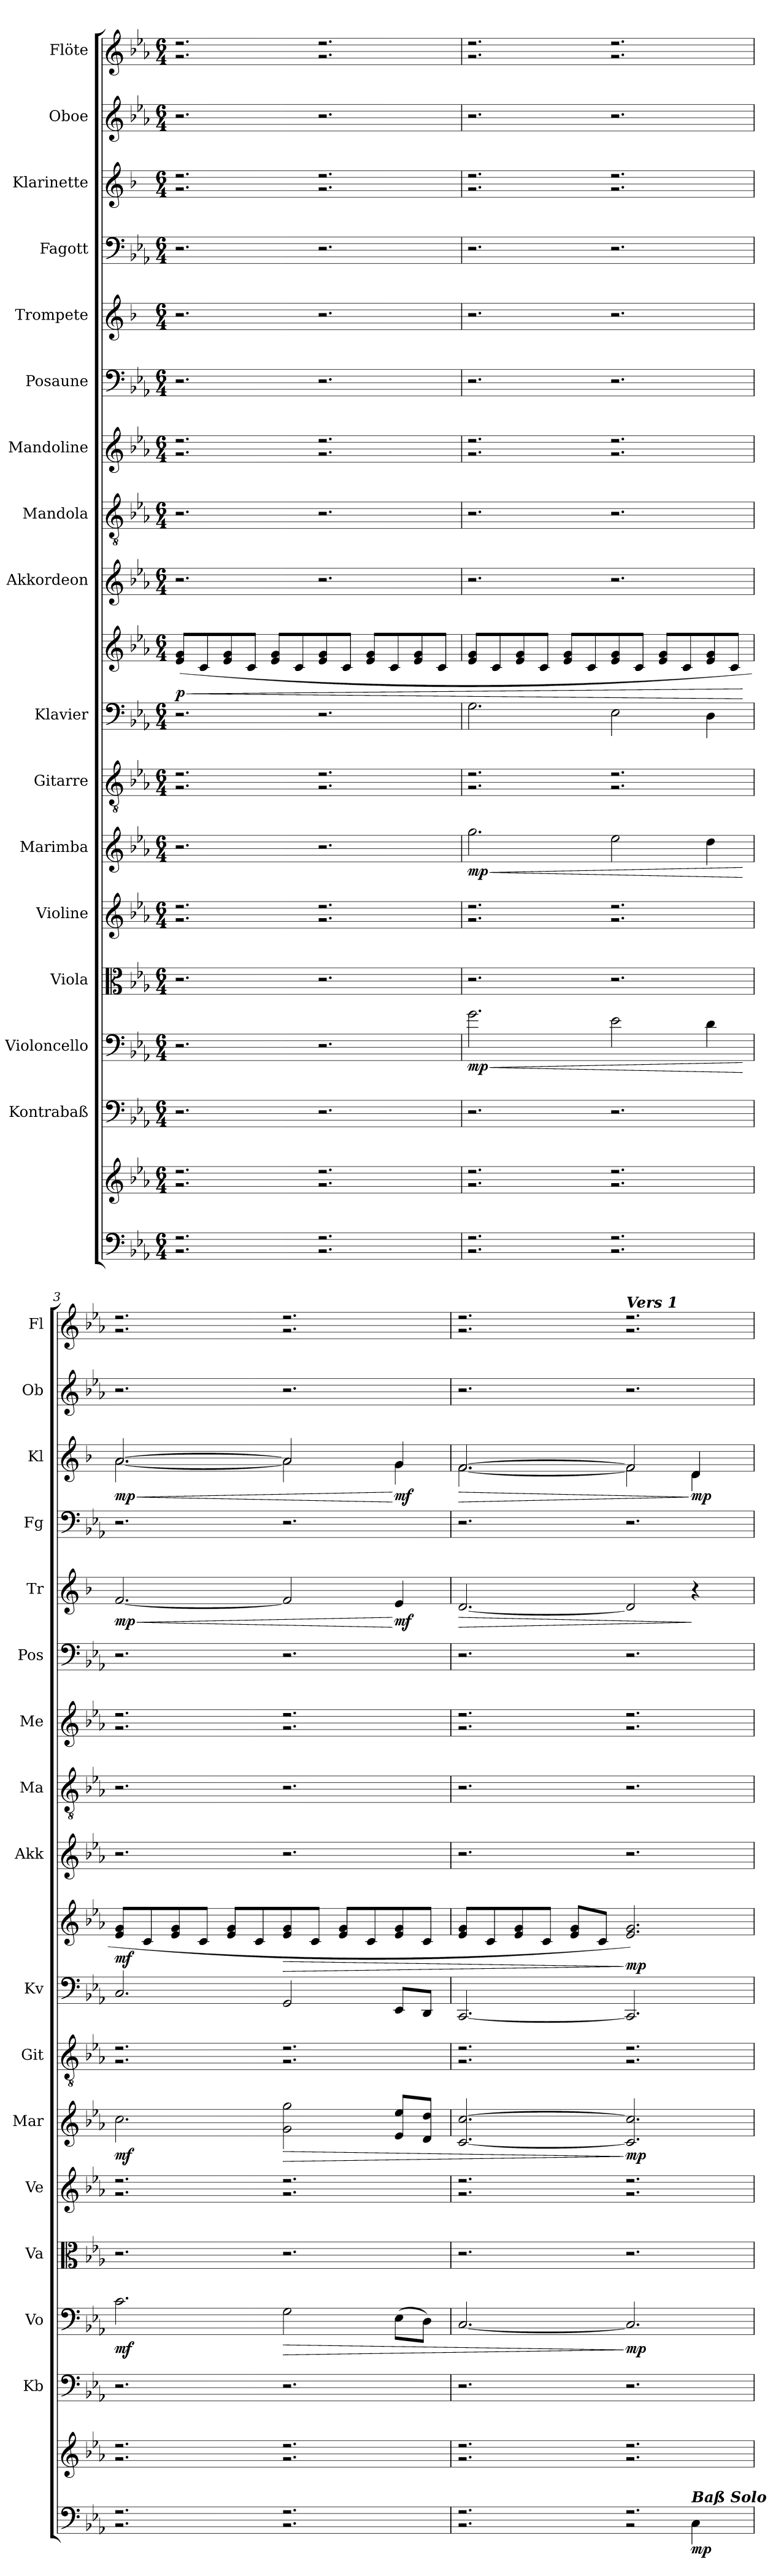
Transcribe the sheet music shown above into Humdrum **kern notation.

**kern	**dynam	**kern	**kern	**kern	**dynam	**kern	**kern	**kern	**dynam	**kern	**kern	**kern	**dynam	**kern	**kern	**kern	**kern	**kern	**dynam	**kern	**kern	**dynam	**kern	**kern
*part18	*part18	*part17	*part16	*part15	*part15	*part14	*part13	*part12	*part12	*part11	*part10	*part10	*part10	*part9	*part8	*part7	*part6	*part5	*part5	*part4	*part3	*part3	*part2	*part1
*staff19	*staff19	*staff18	*staff17	*staff16	*staff16	*staff15	*staff14	*staff13	*staff13	*staff12	*staff11	*staff10	*staff10/11	*staff9	*staff8	*staff7	*staff6	*staff5	*staff5	*staff4	*staff3	*staff3	*staff2	*staff1
*	*	*	*I"Kontrabaß	*I"Violoncello	*	*I"Viola	*I"Violine	*I"Marimba	*	*I"Gitarre	*I"Klavier	*	*	*I"Akkordeon	*I"Mandola	*I"Mandoline	*I"Posaune	*I"Trompete	*	*I"Fagott	*I"Klarinette	*	*I"Oboe	*I"Flöte
*	*	*	*I'Kb	*I'Vo	*	*I'Va	*I'Ve	*I'Mar	*	*I'Git	*I'Kv	*	*	*I'Akk	*I'Ma	*I'Me	*I'Pos	*I'Tr	*	*I'Fg	*I'Kl	*	*I'Ob	*I'Fl
*clefF4	*	*clefG2	*clefF4	*clefF4	*	*clefC3	*clefG2	*clefG2	*	*clefGv2	*clefF4	*clefG2	*	*clefG2	*clefGv2	*clefG2	*clefF4	*clefG2	*	*clefF4	*clefG2	*	*clefG2	*clefG2
*	*	*	*	*	*	*	*	*	*	*	*	*	*	*	*	*	*	*ITrd1c2	*	*	*ITrd1c2	*	*	*
*k[b-e-a-]	*	*k[b-e-a-]	*k[b-e-a-]	*k[b-e-a-]	*	*k[b-e-a-]	*k[b-e-a-]	*k[b-e-a-]	*	*k[b-e-a-]	*k[b-e-a-]	*k[b-e-a-]	*	*k[b-e-a-]	*k[b-e-a-]	*k[b-e-a-]	*k[b-e-a-]	*k[b-e-a-]	*	*k[b-e-a-]	*k[b-e-a-]	*	*k[b-e-a-]	*k[b-e-a-]
*E-:	*	*E-:	*E-:	*E-:	*	*E-:	*E-:	*E-:	*	*E-:	*E-:	*E-:	*	*E-:	*E-:	*E-:	*E-:	*E-:	*	*E-:	*E-:	*	*E-:	*E-:
*M6/4	*	*M6/4	*M6/4	*M6/4	*	*M6/4	*M6/4	*M6/4	*	*M6/4	*M6/4	*M6/4	*	*M6/4	*M6/4	*M6/4	*M6/4	*M6/4	*	*M6/4	*M6/4	*	*M6/4	*M6/4
=1	=1	=1	=1	=1	=1	=1	=1	=1	=1	=1	=1	=1	=1	=1	=1	=1	=1	=1	=1	=1	=1	=1	=1	=1
*^	*	*^	*	*	*	*	*^	*	*	*^	*	*	*	*	*	*	*	*	*	*	*	*	*	*
!	!	!	!	!	!	!	!	!	!	!	!	!	!	!	!	!	!	!	!	!	!	!	!	!	!	!	!	!LO:TX:a:Bi:t=Vorspiel
!	!	!	!	!	!	!	!	!	!	!	!	!	!	!	!	!	!	!	!	!	!	!	!	!	!	!	!	!LO:TX:a:Bi:t=Andante tranquillo
!	!	!	!	!	!	!	!	!	!	!	!	!	!	!	!	!	!LO:HP:b	!	!	!	!	!	!	!	!	!	!	!
*	*	*	*	*	*	*	*	*	*	*	*	*	*	*	*	*	*	*	*	*^	*	*	*	*	*^	*	*	*^
!	!	!	!	!	!	!	!	!	!	!	!	!	!	!	!	!	!LO:DY:n=1:b	!	!	!	!	!	!	!	!	!	!	!	!	!	!
2.r	2.r	.	2.r	2.r	2.r	2.r	.	2.r	2.r	2.r	2.r	.	2.r	2.r	2.r	(<8e-/ 8g/L	< p	2.r	2.r	2.r	2.r	2.r	2.r	.	2.r	2.r	2.r	.	2.r	2.r	2.r
.	.	.	.	.	.	.	.	.	.	.	.	.	.	.	.	8c/	.	.	.	.	.	.	.	.	.	.	.	.	.	.	.
.	.	.	.	.	.	.	.	.	.	.	.	.	.	.	.	8e-/ 8g/	.	.	.	.	.	.	.	.	.	.	.	.	.	.	.
.	.	.	.	.	.	.	.	.	.	.	.	.	.	.	.	8c/J	.	.	.	.	.	.	.	.	.	.	.	.	.	.	.
.	.	.	.	.	.	.	.	.	.	.	.	.	.	.	.	8e-/ 8g/L	.	.	.	.	.	.	.	.	.	.	.	.	.	.	.
.	.	.	.	.	.	.	.	.	.	.	.	.	.	.	.	8c/	.	.	.	.	.	.	.	.	.	.	.	.	.	.	.
2.r	2.r	.	2.r	2.r	2.r	2.r	.	2.r	2.r	2.r	2.r	.	2.r	2.r	2.r	8e-/ 8g/	.	2.r	2.r	2.r	2.r	2.r	2.r	.	2.r	2.r	2.r	.	2.r	2.r	2.r
.	.	.	.	.	.	.	.	.	.	.	.	.	.	.	.	8c/J	.	.	.	.	.	.	.	.	.	.	.	.	.	.	.
.	.	.	.	.	.	.	.	.	.	.	.	.	.	.	.	8e-/ 8g/L	.	.	.	.	.	.	.	.	.	.	.	.	.	.	.
.	.	.	.	.	.	.	.	.	.	.	.	.	.	.	.	8c/	.	.	.	.	.	.	.	.	.	.	.	.	.	.	.
.	.	.	.	.	.	.	.	.	.	.	.	.	.	.	.	8e-/ 8g/	.	.	.	.	.	.	.	.	.	.	.	.	.	.	.
.	.	.	.	.	.	.	.	.	.	.	.	.	.	.	.	8c/J	.	.	.	.	.	.	.	.	.	.	.	.	.	.	.
=2	=2	=2	=2	=2	=2	=2	=2	=2	=2	=2	=2	=2	=2	=2	=2	=2	=2	=2	=2	=2	=2	=2	=2	=2	=2	=2	=2	=2	=2	=2	=2
!	!	!	!	!	!	!	!LO:HP:b	!	!	!	!	!LO:HP:b	!	!	!	!	!	!	!	!	!	!	!	!	!	!	!	!	!	!	!
!	!	!	!	!	!	!	!LO:DY:n=1:b	!	!	!	!	!LO:DY:n=1:b	!	!	!	!	!	!	!	!	!	!	!	!	!	!	!	!	!	!	!
2.r	2.r	.	2.r	2.r	2.r	2.g\	< mp	2.r	2.r	2.r	2.gg\	< mp	2.r	2.r	2.G\	8e-/ 8g/L	.	2.r	2.r	2.r	2.r	2.r	2.r	.	2.r	2.r	2.r	.	2.r	2.r	2.r
.	.	.	.	.	.	.	.	.	.	.	.	.	.	.	.	8c/	.	.	.	.	.	.	.	.	.	.	.	.	.	.	.
.	.	.	.	.	.	.	.	.	.	.	.	.	.	.	.	8e-/ 8g/	.	.	.	.	.	.	.	.	.	.	.	.	.	.	.
.	.	.	.	.	.	.	.	.	.	.	.	.	.	.	.	8c/J	.	.	.	.	.	.	.	.	.	.	.	.	.	.	.
.	.	.	.	.	.	.	.	.	.	.	.	.	.	.	.	8e-/ 8g/L	.	.	.	.	.	.	.	.	.	.	.	.	.	.	.
.	.	.	.	.	.	.	.	.	.	.	.	.	.	.	.	8c/	.	.	.	.	.	.	.	.	.	.	.	.	.	.	.
2.r	2.r	.	2.r	2.r	2.r	2e-\	.	2.r	2.r	2.r	2ee-\	.	2.r	2.r	2E-\	8e-/ 8g/	.	2.r	2.r	2.r	2.r	2.r	2.r	.	2.r	2.r	2.r	.	2.r	2.r	2.r
.	.	.	.	.	.	.	.	.	.	.	.	.	.	.	.	8c/J	.	.	.	.	.	.	.	.	.	.	.	.	.	.	.
.	.	.	.	.	.	.	.	.	.	.	.	.	.	.	.	8e-/ 8g/L	.	.	.	.	.	.	.	.	.	.	.	.	.	.	.
.	.	.	.	.	.	.	.	.	.	.	.	.	.	.	.	8c/	.	.	.	.	.	.	.	.	.	.	.	.	.	.	.
.	.	.	.	.	.	4d\	.	.	.	.	4dd\	.	.	.	4D\	8e-/ 8g/	.	.	.	.	.	.	.	.	.	.	.	.	.	.	.
.	.	.	.	.	.	.	.	.	.	.	.	.	.	.	.	8c/J	.	.	.	.	.	.	.	.	.	.	.	.	.	.	.
*v	*v	*	*	*	*	*	*	*	*v	*v	*	*	*v	*v	*	*	*	*	*	*v	*v	*	*	*	*	*v	*v	*	*	*v	*v
*	*	*v	*v	*	*	*	*	*	*	*	*	*	*	*	*	*	*	*	*	*	*	*	*	*	*
.	.	.	.	.	[	.	.	.	[	.	.	.	[	.	.	.	.	.	.	.	.	.	.	.
=3	=3	=3	=3	=3	=3	=3	=3	=3	=3	=3	=3	=3	=3	=3	=3	=3	=3	=3	=3	=3	=3	=3	=3	=3
*^	*	*^	*	*	*	*	*^	*	*	*^	*	*	*	*	*	*^	*	*	*	*	*	*	*	*
!	!	!	!	!	!	!	!LO:DY:b	!	!	!	!	!LO:DY:b	!	!	!	!	!LO:DY:b	!	!	!	!	!	!	!LO:HP:b	!	!	!LO:HP:b	!	!
*	*	*	*	*	*	*	*	*	*	*	*	*	*	*	*	*	*	*	*	*	*	*	*	*	*	*^	*	*	*^
!	!	!	!	!	!	!	!	!	!	!	!	!	!	!	!	!	!	!	!	!	!	!	!	!LO:DY:n=1:b	!	!	!	!LO:DY:n=1:b	!	!	!
2.r	2.r	.	2.r	2.r	2.r	2.c\	mf	2.r	2.r	2.r	2.cc\	mf	2.r	2.r	2.C/	8e-/ 8g/L	mf	2.r	2.r	2.r	2.r	2.r	[2.e-/	< mp	2.r	[>2.g/	[<2.g\	< mp	2.r	2.r	2.r
.	.	.	.	.	.	.	.	.	.	.	.	.	.	.	.	8c/	.	.	.	.	.	.	.	.	.	.	.	.	.	.	.
.	.	.	.	.	.	.	.	.	.	.	.	.	.	.	.	8e-/ 8g/	.	.	.	.	.	.	.	.	.	.	.	.	.	.	.
.	.	.	.	.	.	.	.	.	.	.	.	.	.	.	.	8c/J	.	.	.	.	.	.	.	.	.	.	.	.	.	.	.
.	.	.	.	.	.	.	.	.	.	.	.	.	.	.	.	8e-/ 8g/L	.	.	.	.	.	.	.	.	.	.	.	.	.	.	.
.	.	.	.	.	.	.	.	.	.	.	.	.	.	.	.	8c/	.	.	.	.	.	.	.	.	.	.	.	.	.	.	.
!	!	!	!	!	!	!	!LO:HP:b	!	!	!	!	!LO:HP:b	!	!	!	!	!LO:HP:b	!	!	!	!	!	!	!	!	!	!	!	!	!	!
2.r	2.r	.	2.r	2.r	2.r	2G\	>	2.r	2.r	2.r	2g\ 2gg\	>	2.r	2.r	2GG/	8e-/ 8g/	>	2.r	2.r	2.r	2.r	2.r	2e-/]	.	2.r	2g/]	2g\]	.	2.r	2.r	2.r
.	.	.	.	.	.	.	.	.	.	.	.	.	.	.	.	8c/J	.	.	.	.	.	.	.	.	.	.	.	.	.	.	.
.	.	.	.	.	.	.	.	.	.	.	.	.	.	.	.	8e-/ 8g/L	.	.	.	.	.	.	.	.	.	.	.	.	.	.	.
.	.	.	.	.	.	.	.	.	.	.	.	.	.	.	.	8c/	.	.	.	.	.	.	.	.	.	.	.	.	.	.	.
!	!	!	!	!	!	!	!	!	!	!	!	!	!	!	!	!	!	!	!	!	!	!	!	!LO:DY:n=2:b	!	!	!	!LO:DY:n=2:b	!	!	!
.	.	.	.	.	.	(>8E-\L	.	.	.	.	8e-/ 8ee-/L	.	.	.	8EE-/L	8e-/ 8g/	.	.	.	.	.	.	4d/	[ mf	.	4f/	4f\	[ mf	.	.	.
.	.	.	.	.	.	8D\J)	.	.	.	.	8d/ 8dd/J	.	.	.	8DD/J	8c/J	.	.	.	.	.	.	.	.	.	.	.	.	.	.	.
=4	=4	=4	=4	=4	=4	=4	=4	=4	=4	=4	=4	=4	=4	=4	=4	=4	=4	=4	=4	=4	=4	=4	=4	=4	=4	=4	=4	=4	=4	=4	=4
!	!	!	!	!	!	!	!	!	!	!	!	!	!	!	!	!	!	!	!	!	!	!	!	!LO:HP:b	!	!	!	!LO:HP:b	!	!	!
2.r	2.r	.	2.r	2.r	2.r	[2.C/	.	2.r	2.r	2.r	[2.c/ [2.cc/	.	2.r	2.r	[2.CC/	8e-/ 8g/L	.	2.r	2.r	2.r	2.r	2.r	[2.c/	>	2.r	[>2.e-/	[<2.e-\	>	2.r	2.r	2.r
.	.	.	.	.	.	.	.	.	.	.	.	.	.	.	.	8c/	.	.	.	.	.	.	.	.	.	.	.	.	.	.	.
.	.	.	.	.	.	.	.	.	.	.	.	.	.	.	.	8e-/ 8g/	.	.	.	.	.	.	.	.	.	.	.	.	.	.	.
.	.	.	.	.	.	.	.	.	.	.	.	.	.	.	.	8c/J	.	.	.	.	.	.	.	.	.	.	.	.	.	.	.
.	.	.	.	.	.	.	.	.	.	.	.	.	.	.	.	8e-/ 8g/L	.	.	.	.	.	.	.	.	.	.	.	.	.	.	.
.	.	.	.	.	.	.	.	.	.	.	.	.	.	.	.	8c/J	.	.	.	.	.	.	.	.	.	.	.	.	.	.	.
!	!	!	!	!	!	!	!	!	!	!	!	!	!	!	!	!	!	!	!	!	!	!	!	!	!	!	!	!	!	!LO:TX:a:Bi:t=Vers 1	!
!	!	!	!	!	!	!	!LO:DY:n=1:b	!	!	!	!	!LO:DY:n=1:b	!	!	!	!	!LO:DY:n=1:b	!	!	!	!	!	!	!	!	!	!	!	!	!	!
2.r	2r	.	2.r	2.r	2.r	2.C/]	] mp	2.r	2.r	2.r	2.c/] 2.cc/]	] mp	2.r	2.r	2.CC/]	2.e-/ 2.g/)	] mp	2.r	2.r	2.r	2.r	2.r	2c/]	.	2.r	2e-/]	2e-\]	.	2.r	2.r	2.r
!	!LO:TX:a:Bi:t=Baß Solo	!	!	!	!	!	!	!	!	!	!	!	!	!	!	!	!	!	!	!	!	!	!	!	!	!	!	!	!	!	!
!	!	!LO:DY:b	!	!	!	!	!	!	!	!	!	!	!	!	!	!	!	!	!	!	!	!	!	!	!	!	!	!LO:DY:n=1:b	!	!	!
.	4C\	mp	.	.	.	.	.	.	.	.	.	.	.	.	.	.	.	.	.	.	.	.	4r	]	.	4c/	4c\	] mp	.	.	.
*v	*v	*	*	*	*	*	*	*	*v	*v	*	*	*v	*v	*	*	*	*	*	*v	*v	*	*	*	*	*v	*v	*	*	*v	*v
*	*	*v	*v	*	*	*	*	*	*	*	*	*	*	*	*	*	*	*	*	*	*	*	*	*	*
=	=	=	=	=	=	=	=	=	=	=	=	=	=	=	=	=	=	=	=	=	=	=	=	=
*-	*-	*-	*-	*-	*-	*-	*-	*-	*-	*-	*-	*-	*-	*-	*-	*-	*-	*-	*-	*-	*-	*-	*-	*-
